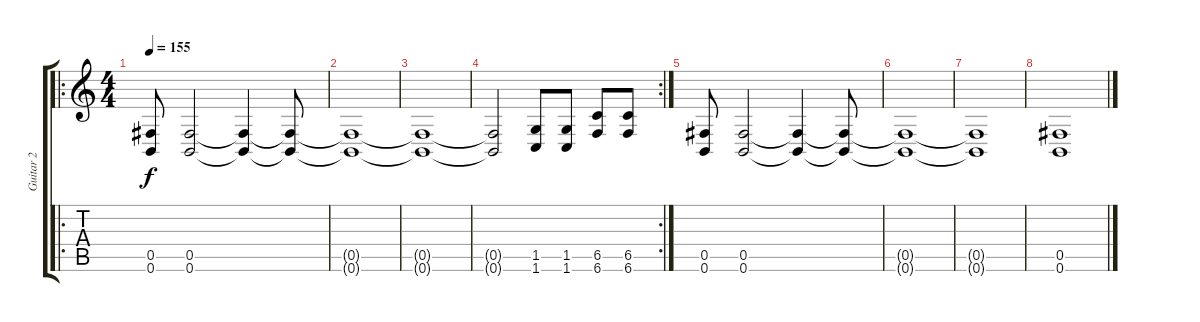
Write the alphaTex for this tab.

\track ("Guitar 2" "Guitar 2") {instrument distortionguitar}
\staff {score tabs}
\tuning (Db4 Ab3 E3 B2 Gb2 B1) {hide}
\ro
\ts (4 4)
\tempo 155
\clef g2
\ks c
(0.5 0.6).8{dy f} (0.5 0.6).2 (0.5{t} 0.6{t}).4 (0.5{t} 0.6{t}).8 |
(0.5{t} 0.6{t}).1 |
(0.5{t} 0.6{t}).1 |
\rc 2
(0.5{t} 0.6{t}).2 (1.5 1.6).8 (1.5 1.6).8 (6.5 6.6).8 (6.5 6.6).8 |
(0.5 0.6).8 (0.5 0.6).2 (0.5{t} 0.6{t}).4 (0.5{t} 0.6{t}).8 |
(0.5{t} 0.6{t}).1 |
(0.5{t} 0.6{t}).1 |
(0.5 0.6).1
